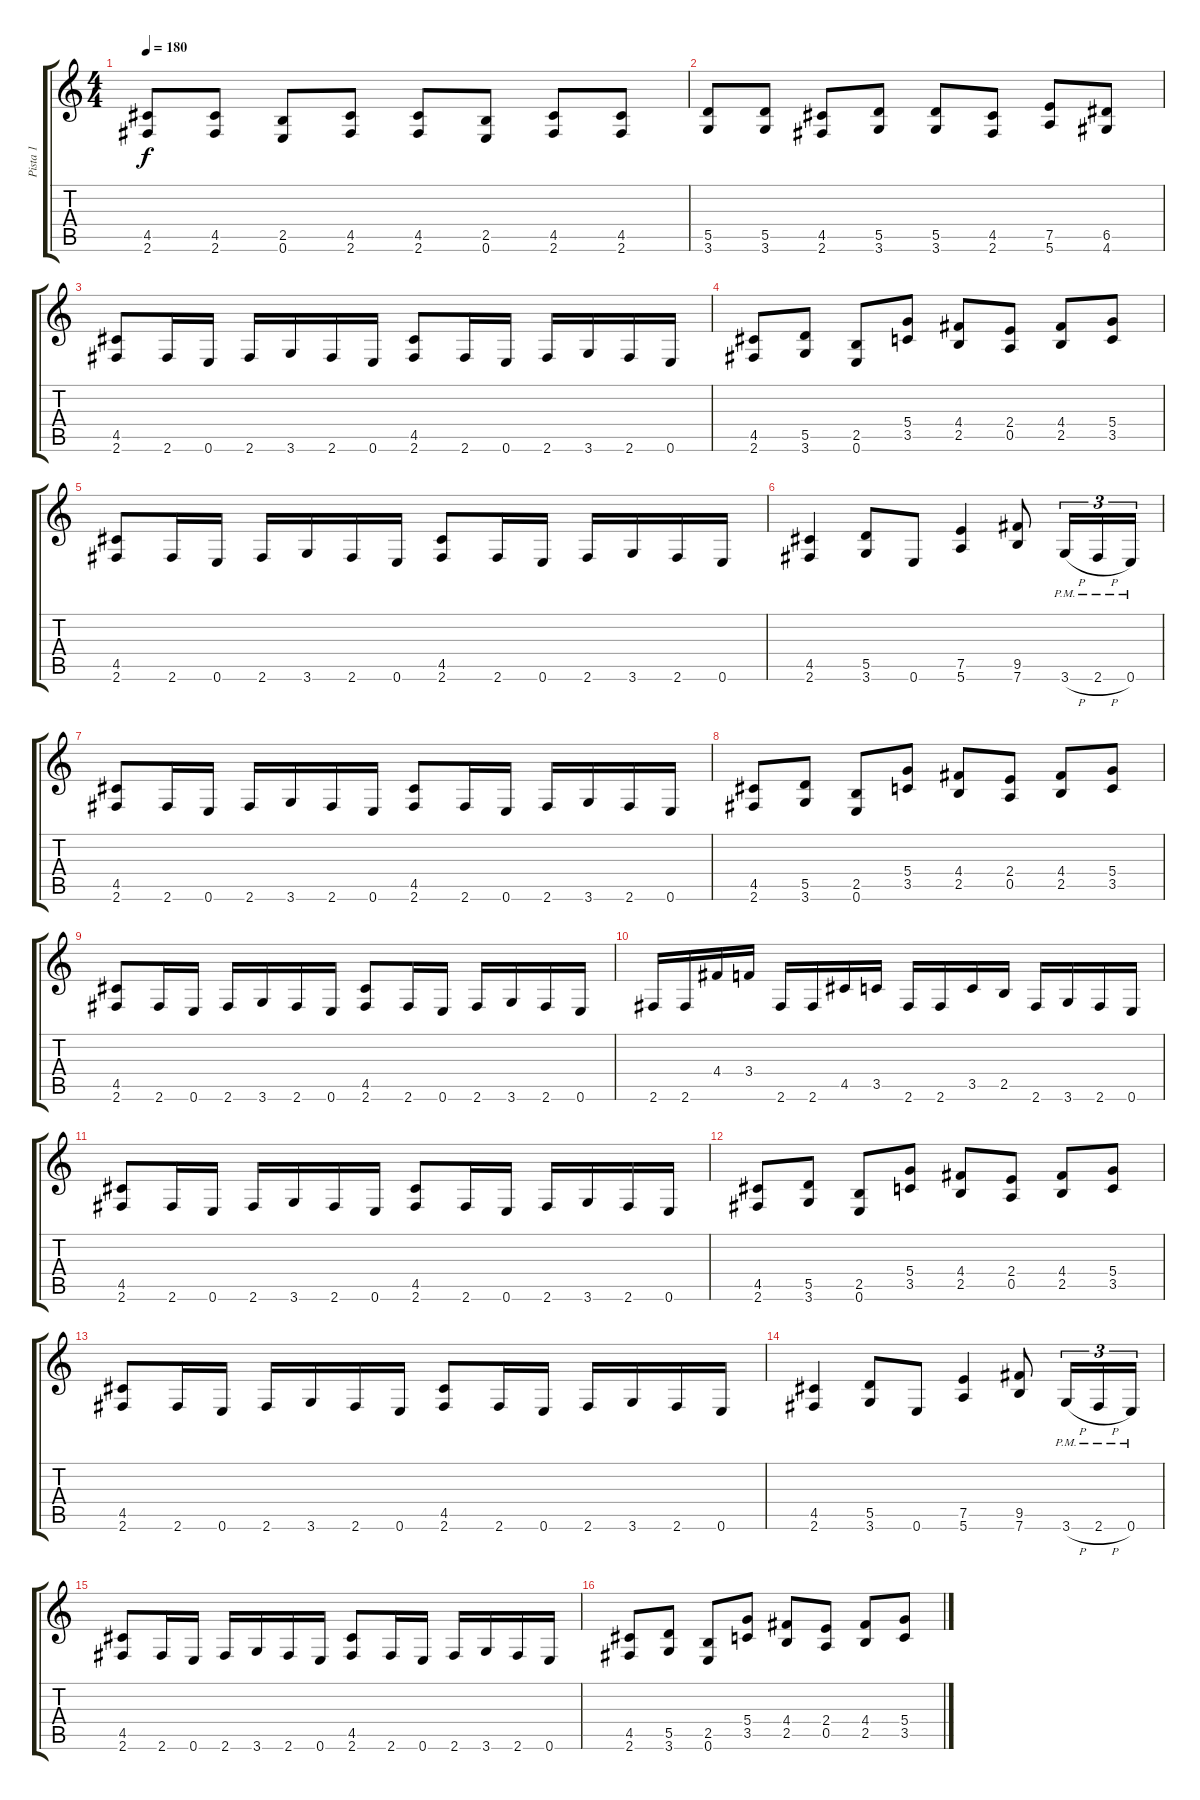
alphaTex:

\track ("Pista 1" "Pista 1") {instrument distortionguitar}
\staff {score tabs}
\tuning (E4 B3 G3 D3 A2 E2) {hide}
\ts (4 4)
\tempo 180
\clef g2
\ks c
(4.5 2.6).8{dy f} (4.5 2.6).8 (2.5 0.6).8 (4.5 2.6).8 (4.5 2.6).8 (2.5 0.6).8 (4.5 2.6).8 (4.5 2.6).8 |
(5.5 3.6).8 (5.5 3.6).8 (4.5 2.6).8 (5.5 3.6).8 (5.5 3.6).8 (4.5 2.6).8 (7.5 5.6).8 (6.5 4.6).8 |
(4.5 2.6).8 2.6.16 0.6.16 2.6.16 3.6.16 2.6.16 0.6.16 (4.5 2.6).8 2.6.16 0.6.16 2.6.16 3.6.16 2.6.16 0.6.16 |
(4.5 2.6).8 (5.5 3.6).8 (2.5 0.6).8 (5.4 3.5).8 (4.4 2.5).8 (2.4 0.5).8 (4.4 2.5).8 (5.4 3.5).8 |
(4.5 2.6).8 2.6.16 0.6.16 2.6.16 3.6.16 2.6.16 0.6.16 (4.5 2.6).8 2.6.16 0.6.16 2.6.16 3.6.16 2.6.16 0.6.16 |
(4.5 2.6).4 (5.5 3.6).8 0.6.8 (7.5 5.6).4 (9.5 7.6).8 3.6{h pm}.16{tu (3 2)} 2.6{h pm}.16{tu (3 2)} 0.6{pm}.16{tu (3 2)} |
(4.5 2.6).8 2.6.16 0.6.16 2.6.16 3.6.16 2.6.16 0.6.16 (4.5 2.6).8 2.6.16 0.6.16 2.6.16 3.6.16 2.6.16 0.6.16 |
(4.5 2.6).8 (5.5 3.6).8 (2.5 0.6).8 (5.4 3.5).8 (4.4 2.5).8 (2.4 0.5).8 (4.4 2.5).8 (5.4 3.5).8 |
(4.5 2.6).8 2.6.16 0.6.16 2.6.16 3.6.16 2.6.16 0.6.16 (4.5 2.6).8 2.6.16 0.6.16 2.6.16 3.6.16 2.6.16 0.6.16 |
2.6.16 2.6.16 4.4.16 3.4.16 2.6.16 2.6.16 4.5.16 3.5.16 2.6.16 2.6.16 3.5.16 2.5.16 2.6.16 3.6.16 2.6.16 0.6.16 |
(4.5 2.6).8 2.6.16 0.6.16 2.6.16 3.6.16 2.6.16 0.6.16 (4.5 2.6).8 2.6.16 0.6.16 2.6.16 3.6.16 2.6.16 0.6.16 |
(4.5 2.6).8 (5.5 3.6).8 (2.5 0.6).8 (5.4 3.5).8 (4.4 2.5).8 (2.4 0.5).8 (4.4 2.5).8 (5.4 3.5).8 |
(4.5 2.6).8 2.6.16 0.6.16 2.6.16 3.6.16 2.6.16 0.6.16 (4.5 2.6).8 2.6.16 0.6.16 2.6.16 3.6.16 2.6.16 0.6.16 |
(4.5 2.6).4 (5.5 3.6).8 0.6.8 (7.5 5.6).4 (9.5 7.6).8 3.6{h pm}.16{tu (3 2)} 2.6{h pm}.16{tu (3 2)} 0.6{pm}.16{tu (3 2)} |
(4.5 2.6).8 2.6.16 0.6.16 2.6.16 3.6.16 2.6.16 0.6.16 (4.5 2.6).8 2.6.16 0.6.16 2.6.16 3.6.16 2.6.16 0.6.16 |
(4.5 2.6).8 (5.5 3.6).8 (2.5 0.6).8 (5.4 3.5).8 (4.4 2.5).8 (2.4 0.5).8 (4.4 2.5).8 (5.4 3.5).8
